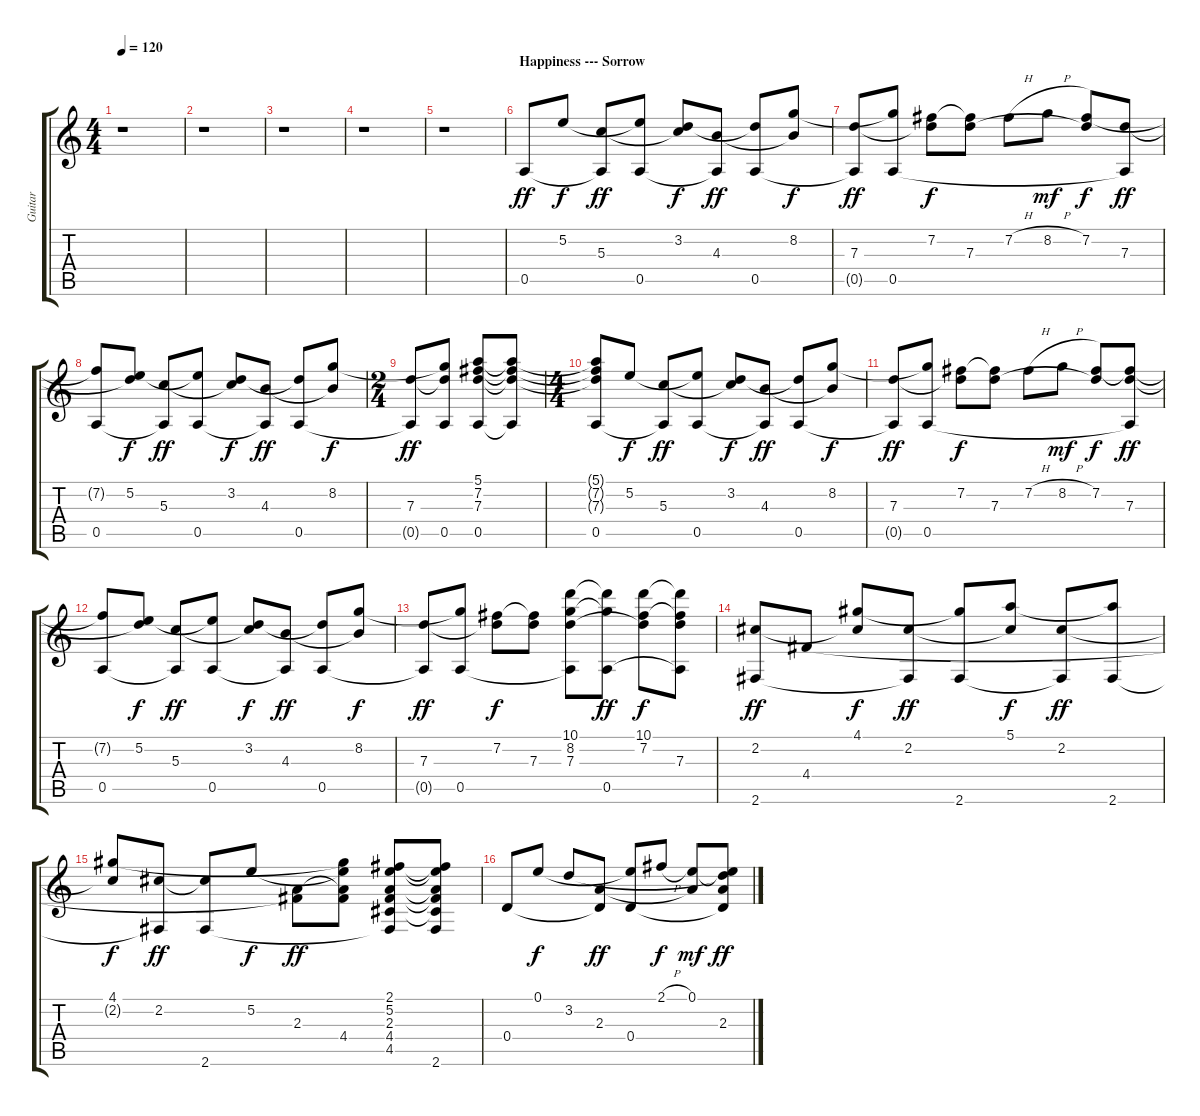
\track ("Guitar" "Guitar") {instrument acousticguitarsteel}
\staff {score tabs}
\tuning (E4 B3 G3 D3 A2 E2) {hide}
\ts (4 4)
\tempo 120
\clef g2
\ks c
r.1{dy f} |
r.1 |
r.1 |
r.1 |
r.1 |
\section ("" "Happiness --- Sorrow")
0.5.8{dy ff volume 13 balance 8} 5.2.8{dy f} (5.3 0.5{t}).8{dy ff} (5.2{t} 0.5).8 (3.2 5.3{t}).8{dy f} (4.3 0.5{t}).8{dy ff} (3.2{t} 0.5).8 (8.2 4.3{t}).8{dy f} |
(7.3 0.5{t}).8{dy ff} (8.2{t} 0.5).8 (7.2 7.3{t}).8{dy f} (7.2{t} 7.3).8 7.2{h}.8 8.2{h}.8{dy mf} (7.2 7.3{t}).8{dy f} (7.3 0.5{t}).8{dy ff} |
(7.2{t} 0.5).8 (5.2 7.3{t}).8{dy f} (5.3 0.5{t}).8{dy ff} (5.2{t} 0.5).8 (3.2 5.3{t}).8{dy f} (4.3 0.5{t}).8{dy ff} (3.2{t} 0.5).8 (8.2 4.3{t}).8{dy f} |
\ts (2 4)
(7.3 0.5{t}).8{dy ff} (8.2{t} 7.3{t} 0.5).8 (5.1 7.2 7.3 0.5).8 (5.1{t} 7.2{t} 7.3{t} 0.5{t}).8 |
\ts (4 4)
(5.1{t} 7.2{t} 7.3{t} 0.5).8 5.2.8{dy f} (5.3 0.5{t}).8{dy ff} (5.2{t} 0.5).8 (3.2 5.3{t}).8{dy f} (4.3 0.5{t}).8{dy ff} (3.2{t} 0.5).8 (8.2 4.3{t}).8{dy f} |
(7.3 0.5{t}).8{dy ff} (8.2{t} 0.5).8 (7.2 7.3{t}).8{dy f} (7.2{t} 7.3).8 7.2{h}.8 8.2{h}.8{dy mf} (7.2 7.3{t}).8{dy f} (7.2{t} 7.3 0.5{t}).8{dy ff} |
(7.2{t} 0.5).8 (5.2 7.3{t}).8{dy f} (5.3 0.5{t}).8{dy ff} (5.2{t} 0.5).8 (3.2 5.3{t}).8{dy f} (4.3 0.5{t}).8{dy ff} (3.2{t} 0.5).8 (8.2 4.3{t}).8{dy f} |
(7.3 0.5{t}).8{dy ff} (8.2{t} 0.5).8 (7.2 7.3{t}).8{dy f} (7.2{t} 7.3).8 (10.1 8.2 7.3 0.5{t}).8 (10.1{t} 8.2{t} 0.5).8{dy ff} (10.1 7.2 7.3{t}).8{dy f} (10.1{t} 7.2{t} 7.3 0.5{t}).8 |
(2.2 2.6).8{dy ff} 4.4.8 (4.1 2.2{t}).8{dy f} (2.2 2.6{t}).8{dy ff} (4.1{t} 2.6).8 (5.1 2.2{t}).8{dy f} (2.2 2.6{t}).8{dy ff} (5.1{t} 2.6).8 |
(4.1 2.2{t}).8{dy f} (2.2 2.6{t}).8{dy ff} (2.2{t} 2.6).8 5.2.8{dy f} (2.3 4.4{t}).8{dy ff} (4.1{t} 5.2{t} 2.3{t} 4.4).8 (2.1 5.2 2.3 4.4 4.5 2.6{t}).8 (2.1{t} 5.2{t} 2.3{t} 4.4{t} 4.5{t} 2.6).8 |
0.4.8 0.1.8{dy f} 3.2.8 (2.3 0.4{t}).8{dy ff} (0.1{t} 0.4).8 2.1{h}.8{dy f} (0.1 2.3{t}).8{dy mf} (0.1{t} 3.2{t} 2.3 0.4{t}).8{dy ff}
